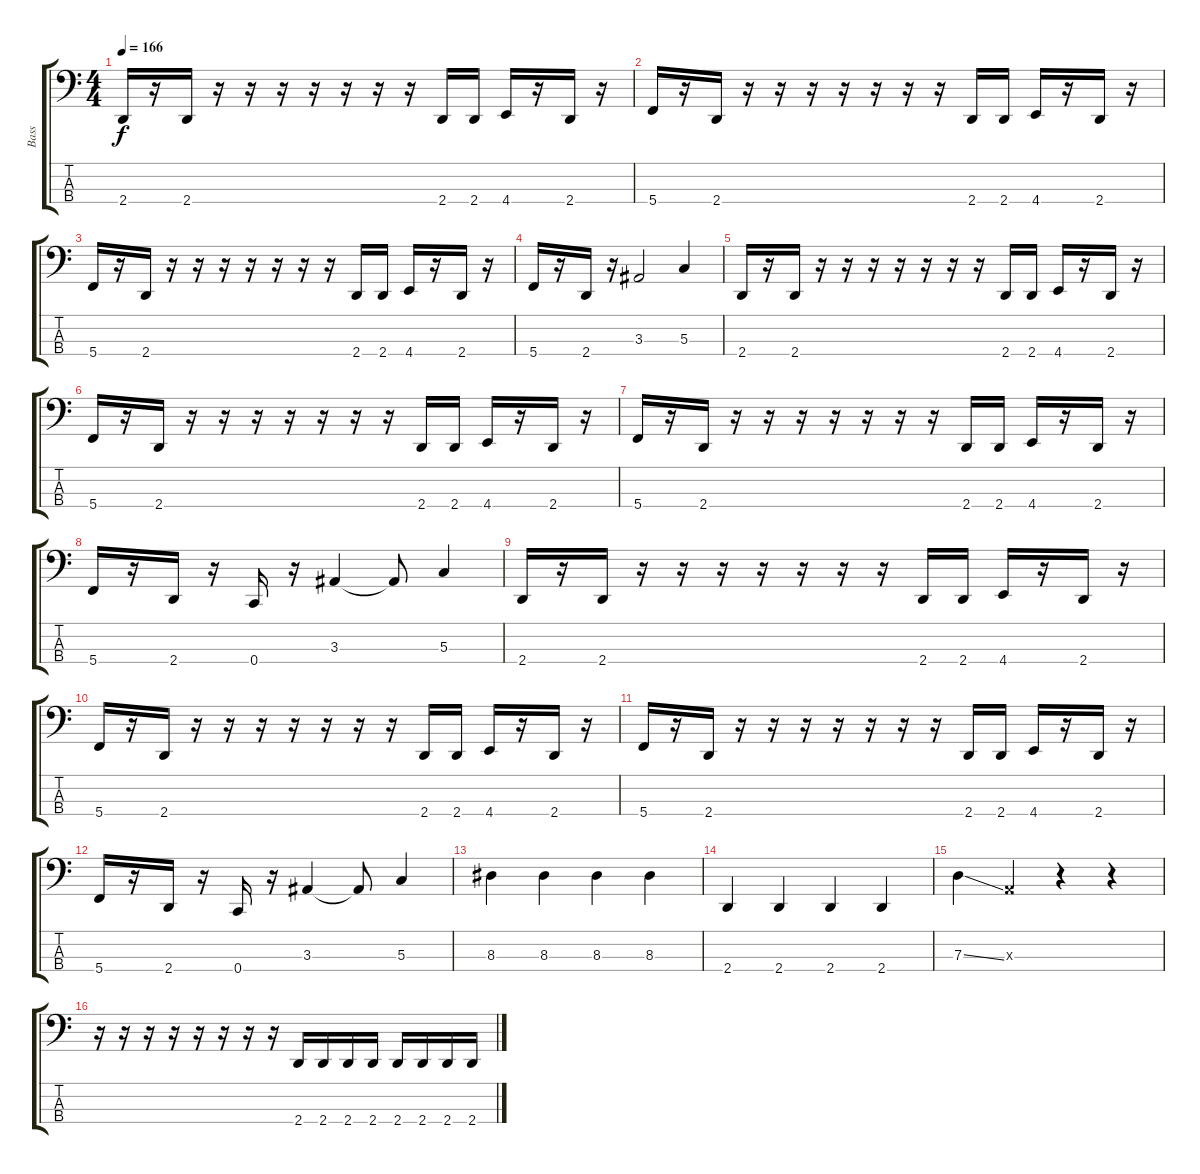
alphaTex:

\track ("Bass" "Bass") {instrument electricbasspick}
\staff {score tabs}
\tuning (F2 C2 G1 C1) {hide}
\ts (4 4)
\tempo 166
\clef f4
\ks c
2.4.16{dy f} r.16 2.4.16 r.16 r.16 r.16 r.16 r.16 r.16 r.16 2.4.16 2.4.16 4.4.16 r.16 2.4.16 r.16 |
5.4.16 r.16 2.4.16 r.16 r.16 r.16 r.16 r.16 r.16 r.16 2.4.16 2.4.16 4.4.16 r.16 2.4.16 r.16 |
5.4.16 r.16 2.4.16 r.16 r.16 r.16 r.16 r.16 r.16 r.16 2.4.16 2.4.16 4.4.16 r.16 2.4.16 r.16 |
5.4.16 r.16 2.4.16 r.16 3.3.2 5.3.4 |
2.4.16 r.16 2.4.16 r.16 r.16 r.16 r.16 r.16 r.16 r.16 2.4.16 2.4.16 4.4.16 r.16 2.4.16 r.16 |
5.4.16 r.16 2.4.16 r.16 r.16 r.16 r.16 r.16 r.16 r.16 2.4.16 2.4.16 4.4.16 r.16 2.4.16 r.16 |
5.4.16 r.16 2.4.16 r.16 r.16 r.16 r.16 r.16 r.16 r.16 2.4.16 2.4.16 4.4.16 r.16 2.4.16 r.16 |
5.4.16 r.16 2.4.16 r.16 0.4.16 r.16 3.3.4 3.3{t}.8 5.3.4 |
2.4.16 r.16 2.4.16 r.16 r.16 r.16 r.16 r.16 r.16 r.16 2.4.16 2.4.16 4.4.16 r.16 2.4.16 r.16 |
5.4.16 r.16 2.4.16 r.16 r.16 r.16 r.16 r.16 r.16 r.16 2.4.16 2.4.16 4.4.16 r.16 2.4.16 r.16 |
5.4.16 r.16 2.4.16 r.16 r.16 r.16 r.16 r.16 r.16 r.16 2.4.16 2.4.16 4.4.16 r.16 2.4.16 r.16 |
5.4.16 r.16 2.4.16 r.16 0.4.16 r.16 3.3.4 3.3{t}.8 5.3.4 |
8.3.4 8.3.4 8.3.4 8.3.4 |
2.4.4 2.4.4 2.4.4 2.4.4 |
7.3{ss}.4 2.3{x}.4 r.4 r.4 |
r.16 r.16 r.16 r.16 r.16 r.16 r.16 r.16 2.4.16 2.4.16 2.4.16 2.4.16 2.4.16 2.4.16 2.4.16 2.4.16
